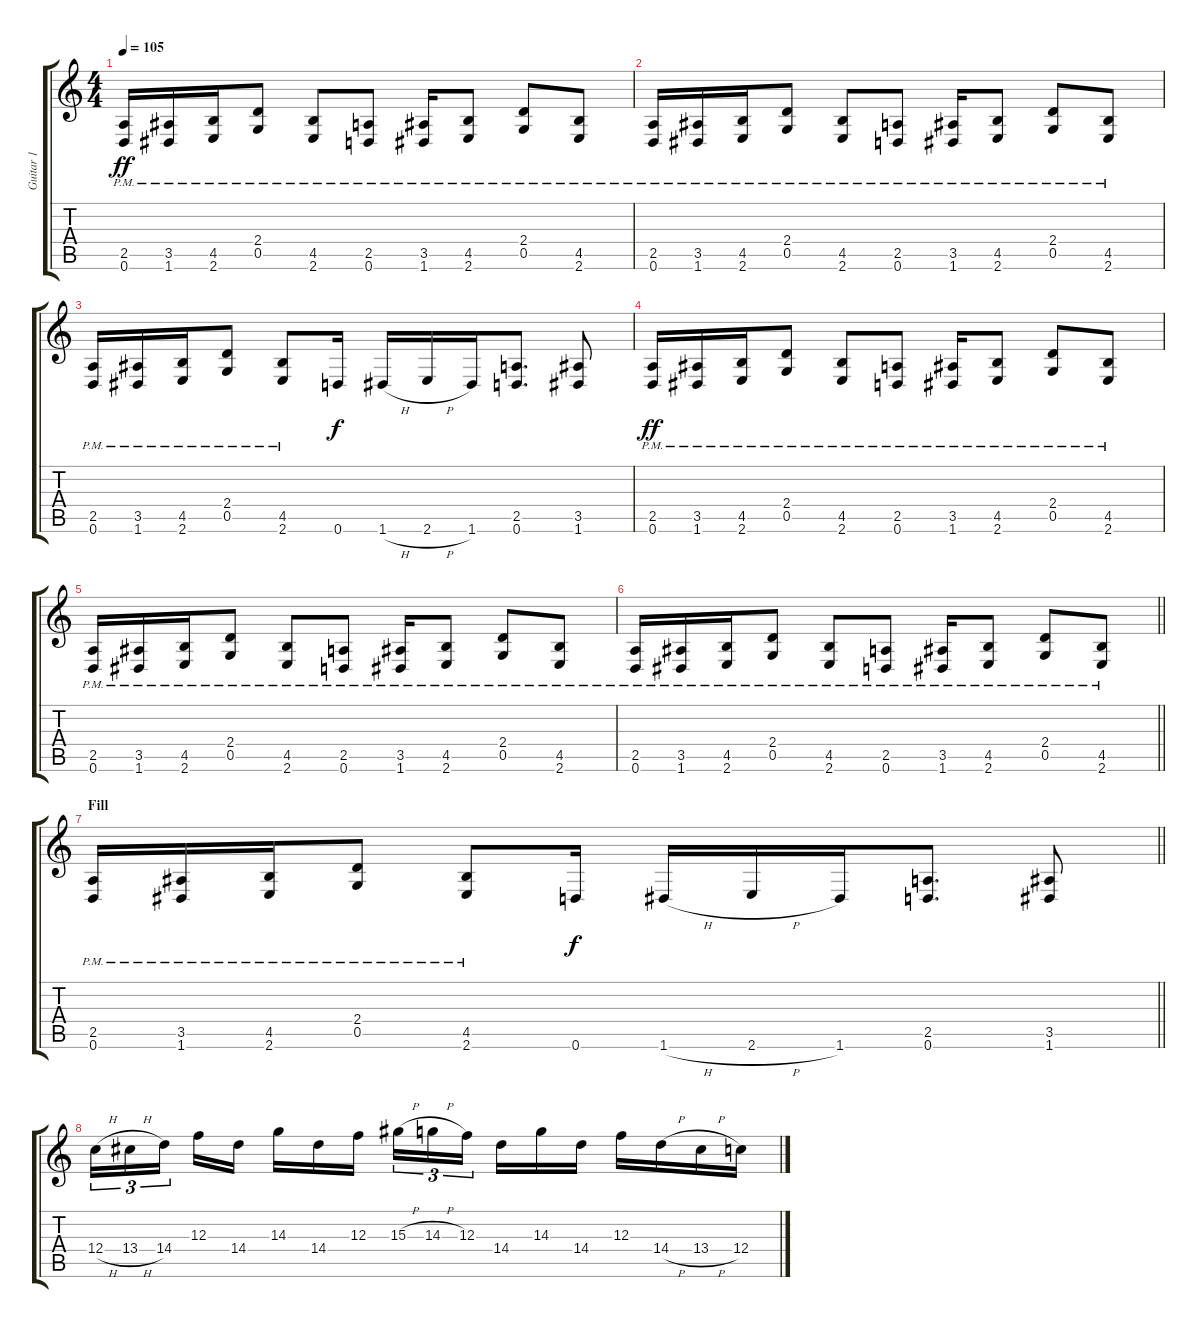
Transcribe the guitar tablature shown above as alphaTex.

\track ("Guitar 1" "Guitar 1") {instrument distortionguitar}
\staff {score tabs}
\tuning (D4 A3 F3 C3 G2 D2) {hide}
\ts (4 4)
\tempo 105
\clef g2
\ks c
(2.5{pm} 0.6{pm}).16{dy ff} (3.5{pm} 1.6{pm}).16 (4.5{pm} 2.6{pm}).16 (2.4{pm} 0.5{pm}).8 (4.5{pm} 2.6{pm}).8 (2.5{pm} 0.6{pm}).8 (3.5{pm} 1.6{pm}).16 (4.5{pm} 2.6{pm}).8 (2.4{pm} 0.5{pm}).8 (4.5{pm} 2.6{pm}).8 |
(2.5{pm} 0.6{pm}).16 (3.5{pm} 1.6{pm}).16 (4.5{pm} 2.6{pm}).16 (2.4{pm} 0.5{pm}).8 (4.5{pm} 2.6{pm}).8 (2.5{pm} 0.6{pm}).8 (3.5{pm} 1.6{pm}).16 (4.5{pm} 2.6{pm}).8 (2.4{pm} 0.5{pm}).8 (4.5{pm} 2.6{pm}).8 |
(2.5{pm} 0.6{pm}).16 (3.5{pm} 1.6{pm}).16 (4.5{pm} 2.6{pm}).16 (2.4{pm} 0.5{pm}).8 (4.5{pm} 2.6{pm}).8 0.6.16{dy f} 1.6{h}.16 2.6{h}.16 1.6.16 (2.5 0.6).8{d} (3.5 1.6).8 |
(2.5{pm} 0.6{pm}).16{dy ff} (3.5{pm} 1.6{pm}).16 (4.5{pm} 2.6{pm}).16 (2.4{pm} 0.5{pm}).8 (4.5{pm} 2.6{pm}).8 (2.5{pm} 0.6{pm}).8 (3.5{pm} 1.6{pm}).16 (4.5{pm} 2.6{pm}).8 (2.4{pm} 0.5{pm}).8 (4.5{pm} 2.6{pm}).8 |
(2.5{pm} 0.6{pm}).16 (3.5{pm} 1.6{pm}).16 (4.5{pm} 2.6{pm}).16 (2.4{pm} 0.5{pm}).8 (4.5{pm} 2.6{pm}).8 (2.5{pm} 0.6{pm}).8 (3.5{pm} 1.6{pm}).16 (4.5{pm} 2.6{pm}).8 (2.4{pm} 0.5{pm}).8 (4.5{pm} 2.6{pm}).8 |
\barLineRight lightlight
(2.5{pm} 0.6{pm}).16 (3.5{pm} 1.6{pm}).16 (4.5{pm} 2.6{pm}).16 (2.4{pm} 0.5{pm}).8 (4.5{pm} 2.6{pm}).8 (2.5{pm} 0.6{pm}).8 (3.5{pm} 1.6{pm}).16 (4.5{pm} 2.6{pm}).8 (2.4{pm} 0.5{pm}).8 (4.5{pm} 2.6{pm}).8 |
\section ("" "Fill")
\barLineRight lightlight
(2.5{pm} 0.6{pm}).16 (3.5{pm} 1.6{pm}).16 (4.5{pm} 2.6{pm}).16 (2.4{pm} 0.5{pm}).8 (4.5{pm} 2.6{pm}).8 0.6.16{dy f} 1.6{h}.16 2.6{h}.16 1.6.16 (2.5 0.6).8{d} (3.5 1.6).8 |
12.4{h}.16{tu (3 2)} 13.4{h}.16{tu (3 2)} 14.4.16{tu (3 2) beam splitsecondary} 12.3.16 14.4.16 14.3.16 14.4.16 12.3.16{beam splitsecondary} 15.3{h}.16{tu (3 2)} 14.3{h}.16{tu (3 2)} 12.3.16{tu (3 2) beam splitsecondary} 14.4.16 14.3.16 14.4.16 12.3.16 14.4{h}.16 13.4{h}.16 12.4.16
